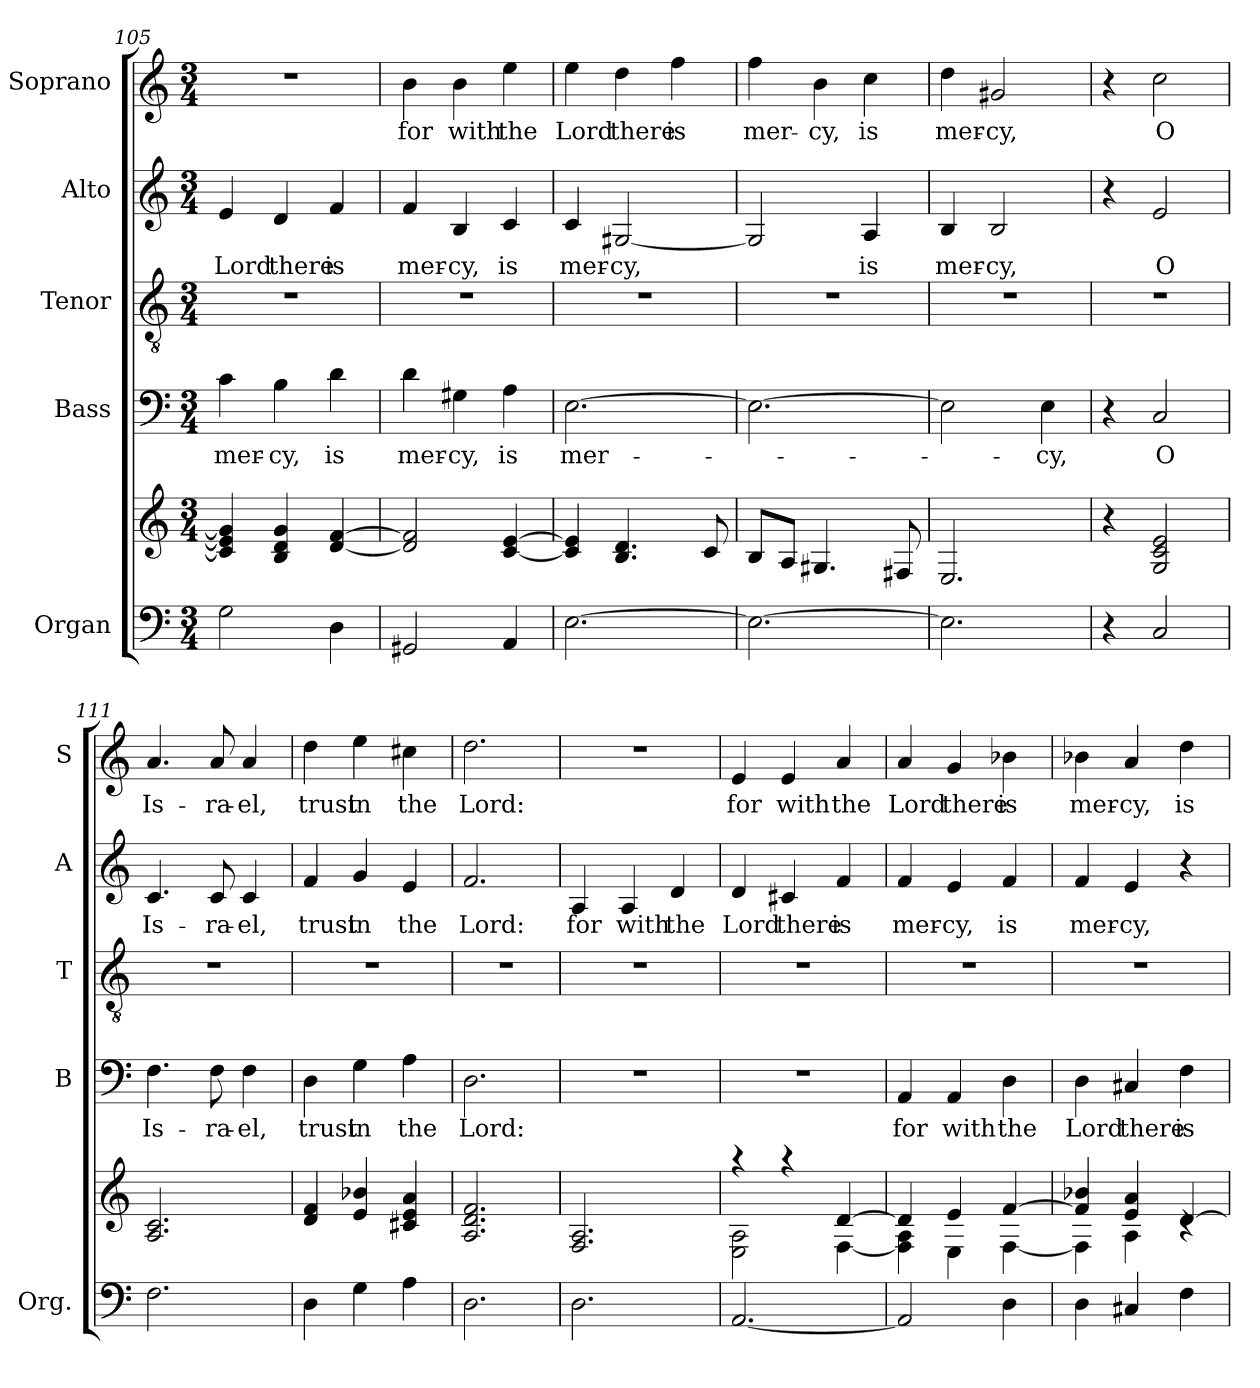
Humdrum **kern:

**kern	**kern	**kern	**text	**kern	**kern	**text	**kern	**text
*part5	*part5	*part4	*part4	*part3	*part2	*part2	*part1	*part1
*staff6	*staff5	*staff4	*staff4	*staff3	*staff2	*staff2	*staff1	*staff1
*I"Organ	*	*I"Bass	*	*I"Tenor	*I"Alto	*	*I"Soprano	*
*I'Org.	*	*I'B	*	*I'T	*I'A	*	*I'S	*
*clefF4	*clefG2	*clefF4	*	*clefGv2	*clefG2	*	*clefG2	*
*k[]	*k[]	*k[]	*	*k[]	*k[]	*	*k[]	*
*C:	*C:	*C:	*	*C:	*C:	*	*C:	*
*M3/4	*M3/4	*M3/4	*	*M3/4	*M3/4	*	*M3/4	*
=105	=105	=105	=105	=105	=105	=105	=105	=105
!	!	!	!LO:LY:b	!	!	!LO:LY:b	!	!
2G\	4c!/] 4e!/] 4g!/]	4c\	mer-	2.r	4e/	Lord	2.r	.
!	!	!	!LO:LY:b	!	!	!LO:LY:b	!	!
.	4B!/ 4d!/ 4g!/	4B\	-cy,	.	4d/	there	.	.
!	!	!	!LO:LY:b	!	!	!LO:LY:b	!	!
4D\	[4d!/ [4f!/	4d\	is	.	4f/	is	.	.
=106	=106	=106	=106	=106	=106	=106	=106	=106
!	!	!	!LO:LY:b	!	!	!LO:LY:b	!	!LO:LY:b
2GG#X/	2d!/] 2f!/]	4d\	mer-	2.r	4f/	mer-	4b\	for
!	!	!	!LO:LY:b	!	!	!LO:LY:b	!	!LO:LY:b
.	.	4G#X\	-cy,	.	4B/	-cy,	4b\	with
!	!	!	!LO:LY:b	!	!	!LO:LY:b	!	!LO:LY:b
4AA/	[4c!/ [4e!/	4A\	is	.	4c/	is	4ee\	the
=107	=107	=107	=107	=107	=107	=107	=107	=107
!	!	!	!LO:LY:b	!	!	!LO:LY:b	!	!LO:LY:b
[2.E\	4c!/] 4e!/]	[2.E\	mer-	2.r	4c/	mer-	4ee\	Lord
!	!	!	!	!	!	!LO:LY:b	!	!LO:LY:b
.	4.B!/ 4.d!/	.	.	.	[2G#X/	-cy,	4dd\	there
!	!	!	!	!	!	!	!	!LO:LY:b
.	.	.	.	.	.	.	4ff\	is
.	8c!/	.	.	.	.	.	.	.
!!LO:LB:g=z
=108	=108	=108	=108	=108	=108	=108	=108	=108
!	!	!	!	!	!	!	!	!LO:LY:b
2.E\_	8B!/L	2.E\_	.	2.r	2G#/]	.	4ff\	mer-
.	8A/J	.	.	.	.	.	.	.
!	!	!	!	!	!	!	!	!LO:LY:b
.	4.G#X!/	.	.	.	.	.	4b\	-cy,
!	!	!	!	!	!	!LO:LY:b	!	!LO:LY:b
.	.	.	.	.	4A/	is	4cc\	is
.	8F#X!/	.	.	.	.	.	.	.
=109	=109	=109	=109	=109	=109	=109	=109	=109
!	!	!	!	!	!	!LO:LY:b	!	!LO:LY:b
2.E\]	2.E!/	2E\]	.	2.r	4B/	mer-	4dd\	mer-
!	!	!	!	!	!	!LO:LY:b	!	!LO:LY:b
.	.	.	.	.	2B/	-cy,	2g#X/	-cy,
!	!	!	!LO:LY:b	!	!	!	!	!
.	.	4E\	-cy,	.	.	.	.	.
=110	=110	=110	=110	=110	=110	=110	=110	=110
4r	4r	4r	.	2.r	4r	.	4r	.
!	!	!	!LO:LY:b	!	!	!LO:LY:b	!	!LO:LY:b
2C/	2G!/ 2c!/ 2e!/	2C/	O	.	2e/	O	2cc\	O
=111	=111	=111	=111	=111	=111	=111	=111	=111
!	!	!	!LO:LY:b	!	!	!LO:LY:b	!	!LO:LY:b
2.F\	2.A!/ 2.c!/	4.F\	Is-	2.r	4.c/	Is-	4.a/	Is-
!	!	!	!LO:LY:b	!	!	!LO:LY:b	!	!LO:LY:b
.	.	8F\	-ra-	.	8c/	-ra-	8a/	-ra-
!	!	!	!LO:LY:b	!	!	!LO:LY:b	!	!LO:LY:b
.	.	4F\	-el,	.	4c/	-el,	4a/	-el,
=112	=112	=112	=112	=112	=112	=112	=112	=112
!	!	!	!LO:LY:b	!	!	!LO:LY:b	!	!LO:LY:b
4D\	4d!/ 4f!/	4D\	trust	2.r	4f/	trust	4dd\	trust
!	!	!	!LO:LY:b	!	!	!LO:LY:b	!	!LO:LY:b
4G\	4e!/ 4b-X!/	4G\	in	.	4g/	in	4ee\	in
!	!	!	!LO:LY:b	!	!	!LO:LY:b	!	!LO:LY:b
4A\	4c#X!/ 4e!/ 4a!/	4A\	the	.	4e/	the	4cc#X\	the
=113	=113	=113	=113	=113	=113	=113	=113	=113
!	!	!	!LO:LY:b	!	!	!LO:LY:b	!	!LO:LY:b
2.D\	2.A!/ 2.d!/ 2.f!/	2.D\	Lord:	2.r	2.f/	Lord:	2.dd\	Lord:
=114	=114	=114	=114	=114	=114	=114	=114	=114
!	!	!	!	!	!	!LO:LY:b	!	!
2.D\	2.F!/ 2.A!/	2.r	.	2.r	4A/	for	2.r	.
!	!	!	!	!	!	!LO:LY:b	!	!
.	.	.	.	.	4A/	with	.	.
!	!	!	!	!	!	!LO:LY:b	!	!
.	.	.	.	.	4d/	the	.	.
!!LO:PB:g=z
=115	=115	=115	=115	=115	=115	=115	=115	=115
*	*^	*	*	*	*	*	*	*
!	!	!	!	!	!	!	!LO:LY:b	!	!LO:LY:b
[2.AA/	4raa	2E!\ 2A!\	2.r	.	2.r	4d/	Lord	4e/	for
!	!	!	!	!	!	!	!LO:LY:b	!	!LO:LY:b
.	4raa	.	.	.	.	4c#X/	there	4e/	with
!	!	!	!	!	!	!	!LO:LY:b	!	!LO:LY:b
.	[>4d!/	[<4F!\	.	.	.	4f/	is	4a/	the
=116	=116	=116	=116	=116	=116	=116	=116	=116	=116
!	!	!	!	!LO:LY:b	!	!	!LO:LY:b	!	!LO:LY:b
2AA/]	4d!/]	4F!\] 4A!\	4AA/	for	2.r	4f/	mer-	4a/	Lord
!	!	!	!	!LO:LY:b	!	!	!LO:LY:b	!	!LO:LY:b
.	4e!/	4E!\	4AA/	with	.	4e/	-cy,	4g/	there
!	!	!	!	!LO:LY:b	!	!	!LO:LY:b	!	!LO:LY:b
4D\	[>4f!/	[<4F!\	4D\	the	.	4f/	is	4b-X\	is
=117	=117	=117	=117	=117	=117	=117	=117	=117	=117
!	!	!	!	!LO:LY:b	!	!	!LO:LY:b	!	!LO:LY:b
4D\	4f!/] 4b-X!/	4F!\]	4D\	Lord	2.r	4f/	mer-	4b-X\	mer-
!	!	!	!	!LO:LY:b	!	!	!LO:LY:b	!	!LO:LY:b
4C#X/	4e!/ 4a!/	4A!\	4C#X/	there	.	4e/	-cy,	4a/	-cy,
!	!	!	!	!LO:LY:b	!	!	!	!	!LO:LY:b
4F\	[>4d!/	4rc	4F\	is	.	4r	.	4dd\	is
*	*v	*v	*	*	*	*	*	*	*
=	=	=	=	=	=	=	=	=
*-	*-	*-	*-	*-	*-	*-	*-	*-
